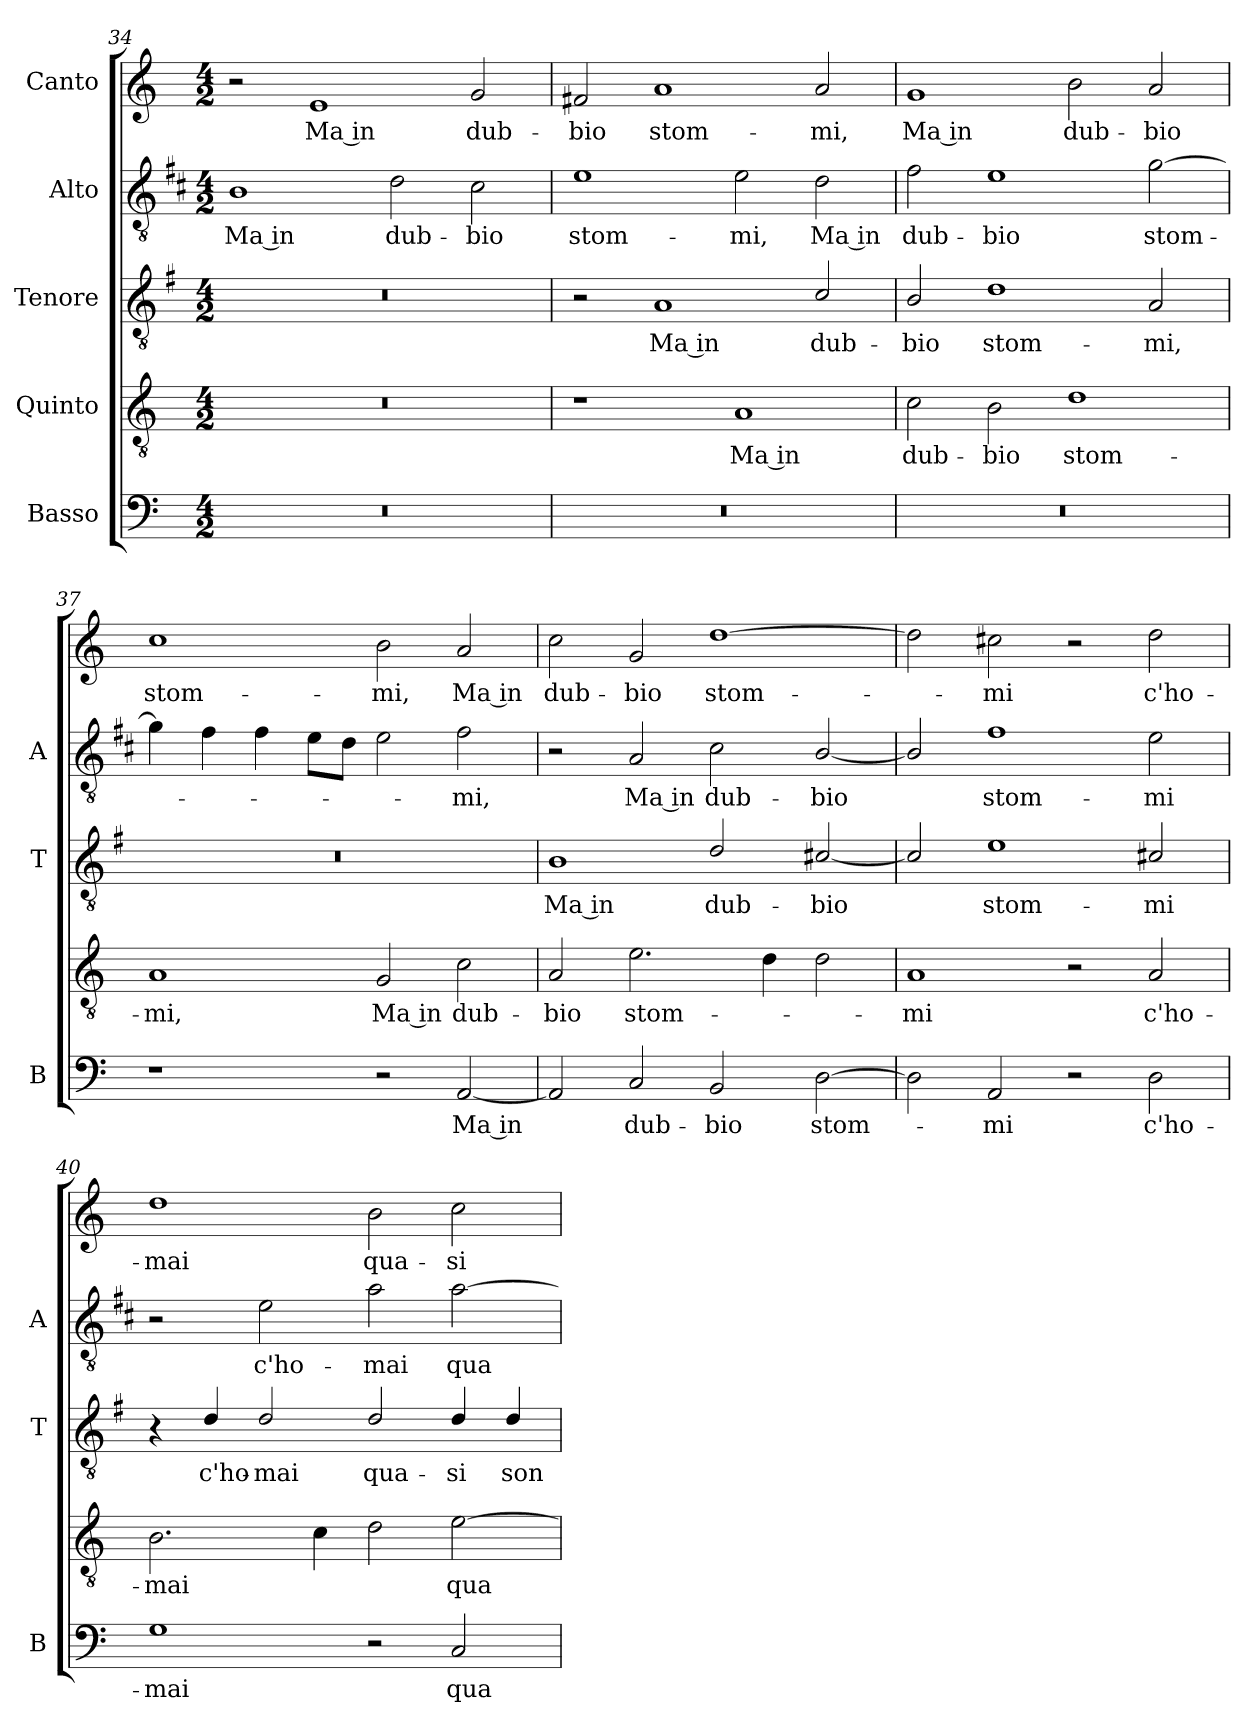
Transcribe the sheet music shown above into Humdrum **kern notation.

**kern	**text	**kern	**text	**kern	**text	**kern	**text	**kern	**text
*part5	*part5	*part4	*part4	*part3	*part3	*part2	*part2	*part1	*part1
*staff5	*staff5	*staff4	*staff4	*staff3	*staff3	*staff2	*staff2	*staff1	*staff1
*I"Basso	*	*I"Quinto	*	*I"Tenore	*	*I"Alto	*	*I"Canto	*
*I'B	*	*	*	*I'T	*	*I'A	*	*	*
*clefF4	*	*clefGv2	*	*clefGv2	*	*clefGv2	*	*clefG2	*
*	*	*	*	*ITrd4c7	*	*ITrd1c2	*	*	*
*k[]	*	*k[]	*	*k[]	*	*k[]	*	*k[]	*
*C:	*	*C:	*	*C:	*	*C:	*	*C:	*
*M4/2	*	*M4/2	*	*M4/2	*	*M4/2	*	*M4/2	*
=34	=34	=34	=34	=34	=34	=34	=34	=34	=34
!	!	!	!	!	!	!	!LO:LY:b	!	!
0r	.	0r	.	0r	.	1A	Ma in	2r	.
!	!	!	!	!	!	!	!	!	!LO:LY:b
.	.	.	.	.	.	.	.	1e	Ma in
!	!	!	!	!	!	!	!LO:LY:b	!	!
.	.	.	.	.	.	2c\	dub-	.	.
!	!	!	!	!	!	!	!LO:LY:b	!	!LO:LY:b
.	.	.	.	.	.	2B\	-bio	2g/	dub-
=35	=35	=35	=35	=35	=35	=35	=35	=35	=35
!	!	!	!	!	!	!	!LO:LY:b	!	!LO:LY:b
0r	.	1r	.	2r	.	1d	stom-	2f#X/	-bio
!	!	!	!	!	!LO:LY:b	!	!	!	!LO:LY:b
.	.	.	.	1D	Ma in	.	.	1a	stom-
!	!	!	!LO:LY:b	!	!	!	!LO:LY:b	!	!
.	.	1A	Ma in	.	.	2d\	-mi,	.	.
!	!	!	!	!	!LO:LY:b	!	!LO:LY:b	!	!LO:LY:b
.	.	.	.	2F/	dub-	2c\	Ma in	2a/	-mi,
=36	=36	=36	=36	=36	=36	=36	=36	=36	=36
!	!	!	!LO:LY:b	!	!LO:LY:b	!	!LO:LY:b	!	!LO:LY:b
0r	.	2c\	dub-	2E/	-bio	2e\	dub-	1g	Ma in
!	!	!	!LO:LY:b	!	!LO:LY:b	!	!LO:LY:b	!	!
.	.	2B\	-bio	1G	stom-	1d	-bio	.	.
!	!	!	!LO:LY:b	!	!	!	!	!	!LO:LY:b
.	.	1d	stom-	.	.	.	.	2b\	dub-
!	!	!	!	!	!LO:LY:b	!	!LO:LY:b	!	!LO:LY:b
.	.	.	.	2D/	-mi,	[2f\	stom-	2a/	-bio
!!LO:PB:g=z
=37	=37	=37	=37	=37	=37	=37	=37	=37	=37
!	!	!	!LO:LY:b	!	!	!	!	!	!LO:LY:b
1r	.	1A	-mi,	0r	.	4f\]	.	1cc	stom-
.	.	.	.	.	.	4e\	.	.	.
.	.	.	.	.	.	4e\	.	.	.
.	.	.	.	.	.	8d\L	.	.	.
.	.	.	.	.	.	8c\J	.	.	.
!	!	!	!LO:LY:b	!	!	!	!	!	!LO:LY:b
2r	.	2G/	Ma in	.	.	2d\	.	2b\	-mi,
!	!LO:LY:b	!	!LO:LY:b	!	!	!	!LO:LY:b	!	!LO:LY:b
[2AA/	Ma in	2c\	dub-	.	.	2e\	-mi,	2a/	Ma in
=38	=38	=38	=38	=38	=38	=38	=38	=38	=38
!	!	!	!LO:LY:b	!	!LO:LY:b	!	!	!	!LO:LY:b
2AA/]	.	2A/	-bio	1E	Ma in	2r	.	2cc\	dub-
!	!LO:LY:b	!	!LO:LY:b	!	!	!	!LO:LY:b	!	!LO:LY:b
2C/	dub-	2.e\	stom-	.	.	2G/	Ma in	2g/	-bio
!	!LO:LY:b	!	!	!	!LO:LY:b	!	!LO:LY:b	!	!LO:LY:b
2BB/	-bio	.	.	2G/	dub-	2B\	dub-	[1dd	stom-
.	.	4d\	.	.	.	.	.	.	.
!	!LO:LY:b	!	!	!	!LO:LY:b	!	!LO:LY:b	!	!
[2D\	stom-	2d\	.	[2F#X/	-bio	[2A/	-bio	.	.
=39	=39	=39	=39	=39	=39	=39	=39	=39	=39
!	!	!	!LO:LY:b	!	!	!	!	!	!
2D\]	.	1A	-mi	2F#/]	.	2A/]	.	2dd\]	.
!	!LO:LY:b	!	!	!	!LO:LY:b	!	!LO:LY:b	!	!LO:LY:b
2AA/	-mi	.	.	1A	stom-	1e	stom-	2cc#X\	-mi
2r	.	2r	.	.	.	.	.	2r	.
!	!LO:LY:b	!	!LO:LY:b	!	!LO:LY:b	!	!LO:LY:b	!	!LO:LY:b
2D\	c'ho-	2A/	c'ho-	2F#X/	-mi	2d\	-mi	2dd\	c'ho-
=40	=40	=40	=40	=40	=40	=40	=40	=40	=40
!	!LO:LY:b	!	!LO:LY:b	!	!	!	!	!	!LO:LY:b
1G	-mai	2.B\	-mai	4r	.	2r	.	1dd	-mai
!	!	!	!	!	!LO:LY:b	!	!	!	!
.	.	.	.	4G/	c'ho-	.	.	.	.
!	!	!	!	!	!LO:LY:b	!	!LO:LY:b	!	!
.	.	.	.	2G/	-mai	2d\	c'ho-	.	.
.	.	4c\	.	.	.	.	.	.	.
!	!	!	!	!	!LO:LY:b	!	!LO:LY:b	!	!LO:LY:b
2r	.	2d\	.	2G/	qua-	2g\	-mai	2b\	qua-
!	!LO:LY:b	!	!LO:LY:b	!	!LO:LY:b	!	!LO:LY:b	!	!LO:LY:b
2C/	qua-	[2e\	qua-	4G/	-si	[2g\	qua-	2cc\	-si
!	!	!	!	!	!LO:LY:b	!	!	!	!
.	.	.	.	4G/	son	.	.	.	.
=	=	=	=	=	=	=	=	=	=
*-	*-	*-	*-	*-	*-	*-	*-	*-	*-
